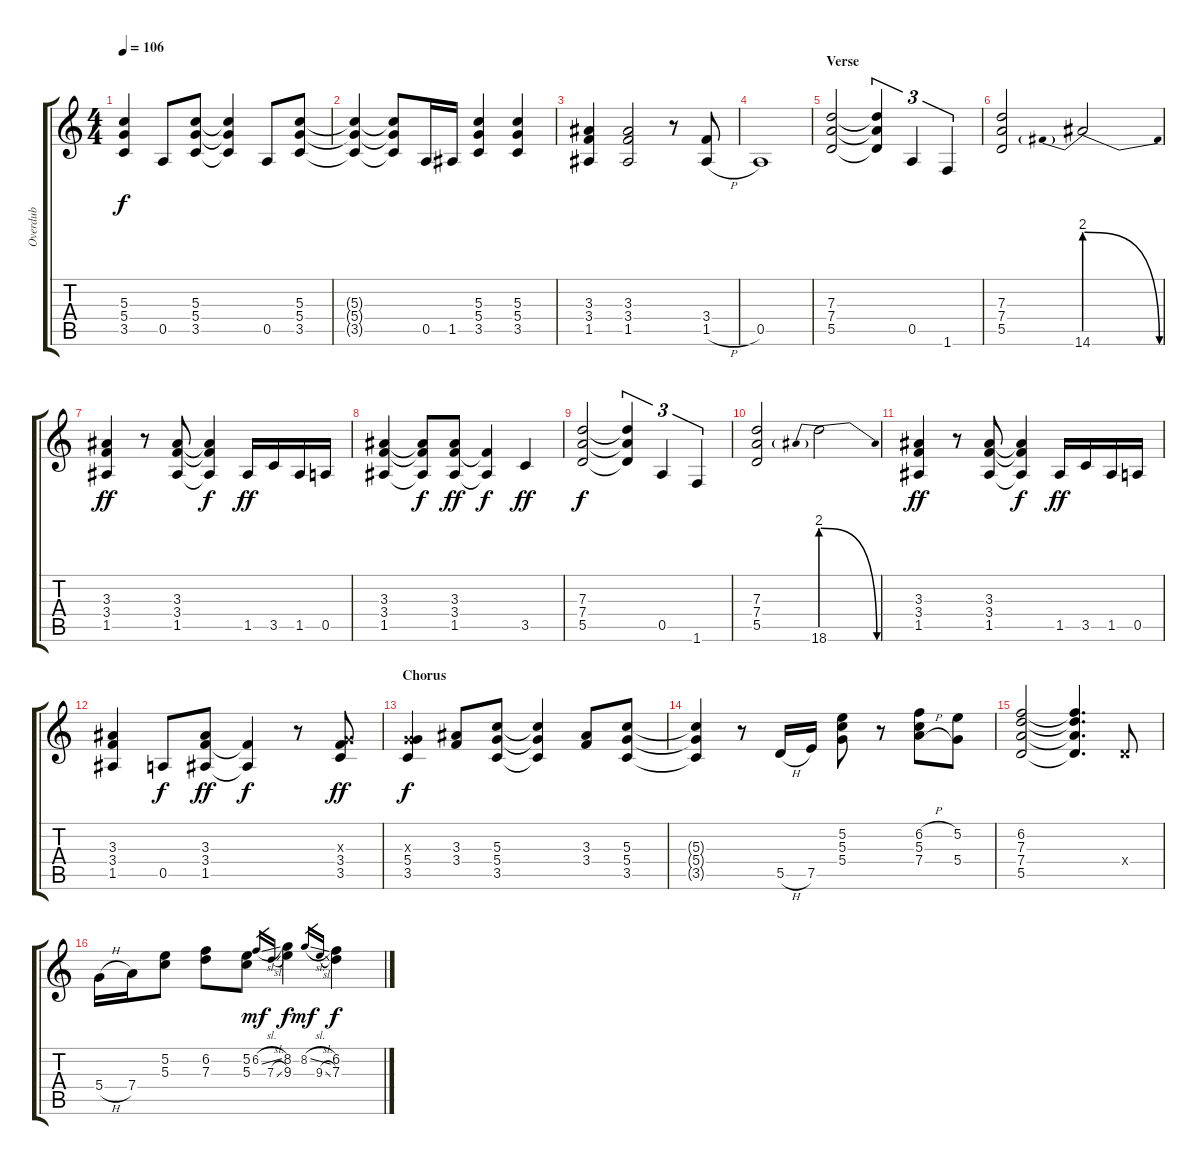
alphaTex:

\track ("Overdub" "Overdub") {instrument fretlessbass}
\staff {score tabs}
\tuning (E4 B3 G3 D3 A2 E2) {hide}
\ts (4 4)
\tempo 106
\clef g2
\ks c
(5.3 5.4 3.5).4{dy f} 0.5.8 (5.3 5.4 3.5).8 (5.3{t} 5.4{t} 3.5{t}).4 0.5.8 (5.3 5.4 3.5).8 |
(5.3{t} 5.4{t} 3.5{t}).4 (5.3{t} 5.4{t} 3.5{t}).8 0.5.16 1.5.16 (5.3 5.4 3.5).4 (5.3 5.4 3.5).4 |
(3.3 3.4 1.5).4 (3.3 3.4 1.5).2 r.8 (3.4 1.5{h}).8 |
0.5.1 |
\section ("" "Verse")
(7.3 7.4 5.5).2 (7.3{t} 7.4{t} 5.5{t}).4{tu (3 2)} 0.5.4{tu (3 2)} 1.6.4{tu (3 2)} |
(7.3 7.4 5.5).2 14.6{be (prebendrelease 0 8 60 0)}.2 |
(3.3 3.4 1.5).4{dy ff} r.8 (3.3 3.4 1.5).8 (3.3{t} 3.4{t} 1.5{t}).4{dy f} 1.5.16{dy ff} 3.5.16 1.5.16 0.5.16 |
(3.3 3.4 1.5).4 (3.3{t} 3.4{t} 1.5{t}).8{dy f} (3.3 3.4 1.5).8{dy ff} (3.4{t} 1.5{t}).4{dy f} 3.5.4{dy ff} |
(7.3 7.4 5.5).2{dy f} (7.3{t} 7.4{t} 5.5{t}).4{tu (3 2)} 0.5.4{tu (3 2)} 1.6.4{tu (3 2)} |
(7.3 7.4 5.5).2 18.6{be (prebendrelease 0 8 60 0)}.2 |
(3.3 3.4 1.5).4{dy ff} r.8 (3.3 3.4 1.5).8 (3.3{t} 3.4{t} 1.5{t}).4{dy f} 1.5.16{dy ff} 3.5.16 1.5.16 0.5.16 |
(3.3 3.4 1.5).4 0.5.8{dy f} (3.3 3.4 1.5).8{dy ff} (3.4{t} 1.5{t}).4{dy f} r.8 (0.3{x} 3.4 3.5).8{dy ff} |
\section ("" "Chorus")
(0.3{x} 5.4 3.5).4{dy f} (3.3 3.4).8 (5.3 5.4 3.5).8 (5.3{t} 5.4{t} 3.5{t}).4 (3.3 3.4).8 (5.3 5.4 3.5).8 |
(5.3{t} 5.4{t} 3.5{t}).4 r.8 5.5{h}.16 7.5.16 (5.2 5.3 5.4).8 r.8 (6.2{h} 5.3 7.4{h}).8 (5.2 5.4).8 |
(6.2 7.3 7.4 5.5).2 (6.2{t} 7.3{t} 7.4{t} 5.5{t}).4{d} 0.4{x}.8 |
5.4{h}.16 7.4.16 (5.2 5.3).8 (6.2 7.3).8 (5.2 5.3).8 6.2{sl}.16{gr dy mf} 7.3{sl}.16{gr} (8.2 9.3).4{dy f} 8.2{sl}.16{gr dy mf} 9.3{sl}.16{gr} (6.2 7.3).4{dy f}
